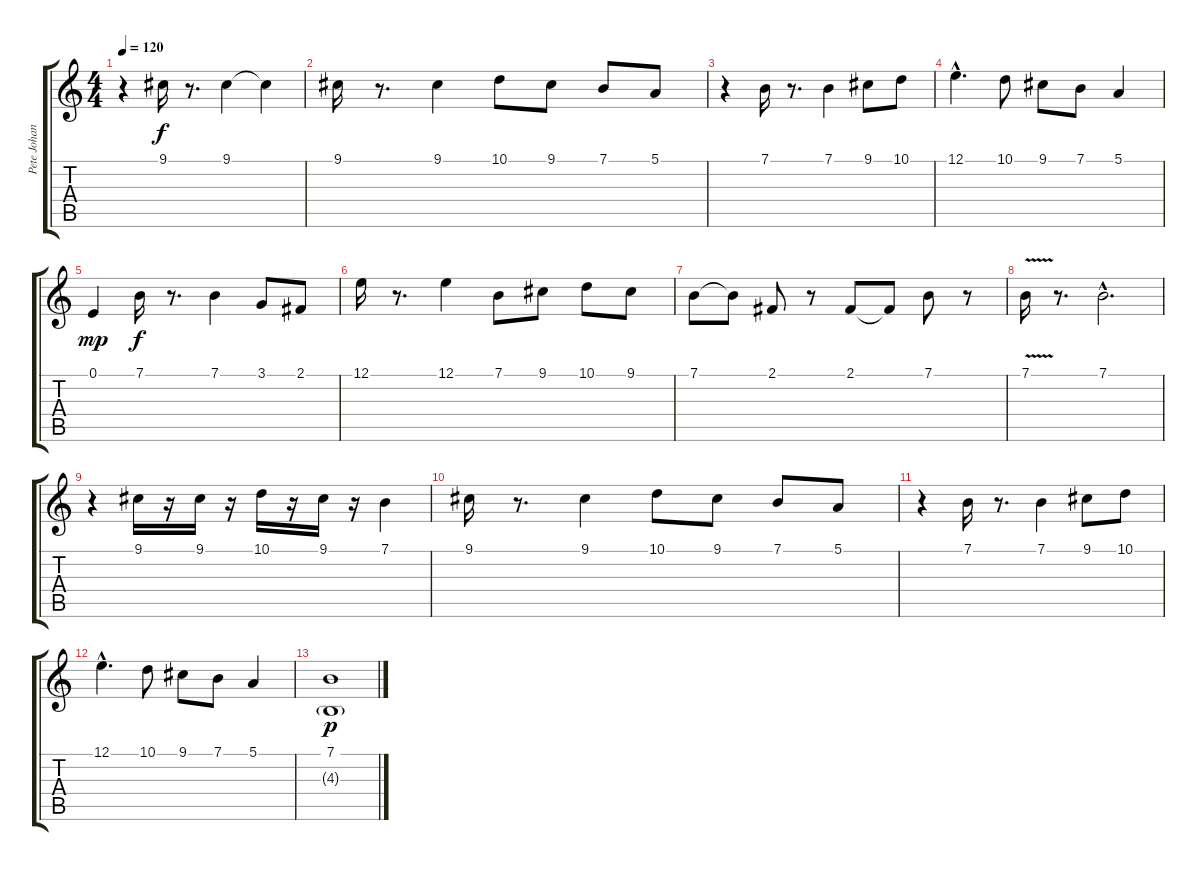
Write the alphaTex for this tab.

\track ("Pete Johansen" "Pete Johan") {instrument violin}
\staff {score tabs}
\tuning (E4 B3 G3 D3 A2 E2) {hide}
\ts (4 4)
\tempo 120
\clef g2
\ks c
r.4{dy mp} 9.1.16{dy f} r.8{d} 9.1.4 9.1{t}.4 |
9.1.16 r.8{d} 9.1.4 10.1.8 9.1.8 7.1.8 5.1.8 |
r.4 7.1.16 r.8{d} 7.1.4 9.1.8 10.1.8 |
12.1{hac}.4{d} 10.1.8 9.1.8 7.1.8 5.1.4 |
0.1.4{dy mp} 7.1.16{dy f} r.8{d} 7.1.4 3.1.8 2.1.8 |
12.1.16 r.8{d} 12.1.4 7.1.8 9.1.8 10.1.8 9.1.8 |
7.1.8 7.1{t}.8 2.1.8 r.8 2.1.8 2.1{t}.8 7.1.8 r.8 |
7.1{v}.16 r.8{d} 7.1{hac}.2{d} |
r.4 9.1.16 r.16 9.1.16 r.16 10.1.16 r.16 9.1.16 r.16 7.1.4 |
9.1.16 r.8{d} 9.1.4 10.1.8 9.1.8 7.1.8 5.1.8 |
r.4 7.1.16 r.8{d} 7.1.4 9.1.8 10.1.8 |
12.1{hac}.4{d} 10.1.8 9.1.8 7.1.8 5.1.4 |
(7.1 4.3{g}).1{dy p}
